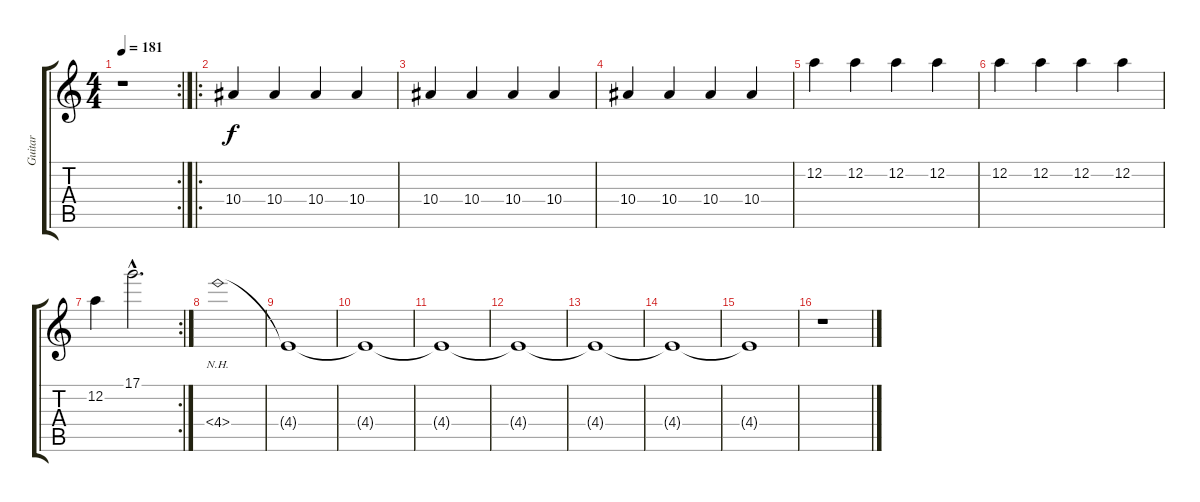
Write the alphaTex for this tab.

\track ("Guitar " "Guitar ") {instrument overdrivenguitar}
\staff {score tabs}
\tuning (D4 A3 F3 C3 G2 D2) {hide}
\rc 2
\ts (4 4)
\tempo 181
\clef g2
\ks c
r.1{dy f} |
\ro
10.4.4 10.4.4 10.4.4 10.4.4 |
10.4.4 10.4.4 10.4.4 10.4.4 |
10.4.4 10.4.4 10.4.4 10.4.4 |
12.2.4 12.2.4 12.2.4 12.2.4 |
12.2.4 12.2.4 12.2.4 12.2.4 |
\rc 2
12.2.4 17.1{hac}.2{d} |
4.4{nh}.1{volume 5} |
4.4{t}.1 |
4.4{t}.1 |
4.4{t}.1{volume 12} |
4.4{t}.1 |
4.4{t}.1 |
4.4{t}.1 |
4.4{t}.1 |
r.1
